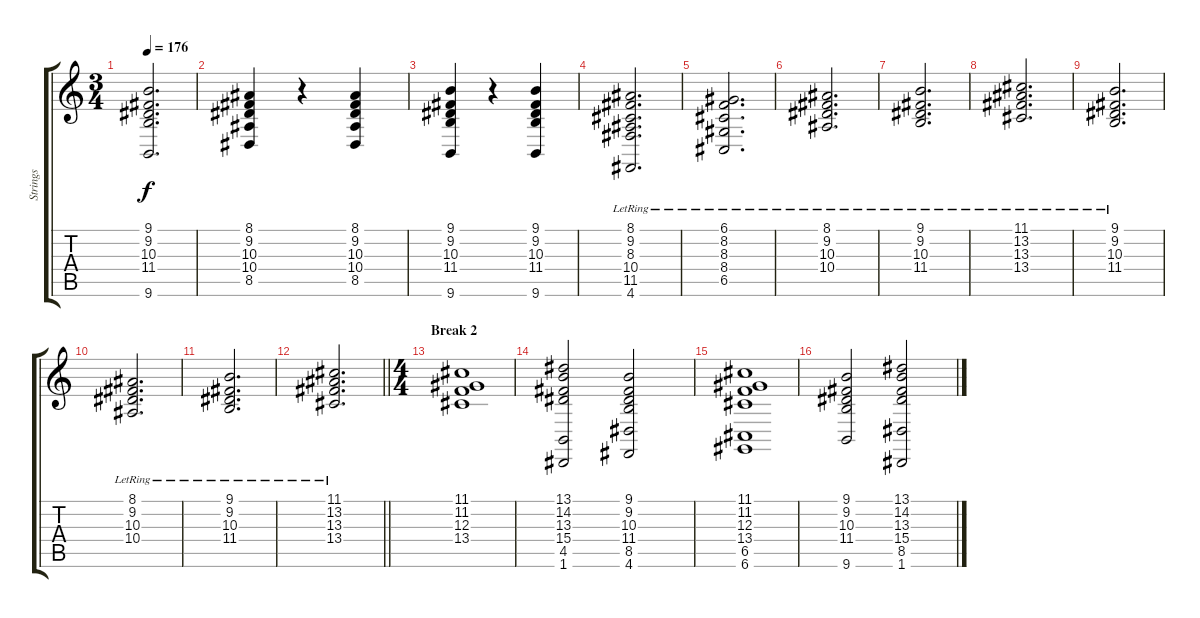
\track ("Strings" "Strings") {instrument stringensemble1}
\staff {score tabs}
\tuning (D4 A3 F3 C3 G2 D2) {hide}
\ts (3 4)
\tempo 176
\clef g2
\ks c
(9.1 9.2 10.3 11.4 9.6).2{d dy f} |
(8.1 9.2 10.3 10.4 8.5).4 r.4 (8.1 9.2 10.3 10.4 8.5).4 |
(9.1 9.2 10.3 11.4 9.6).4 r.4 (9.1 9.2 10.3 11.4 9.6).4 |
(8.1{lr} 9.2{lr} 8.3{lr} 10.4{lr} 11.5{lr} 4.6{lr}).2{d} |
(6.1{lr} 8.2{lr} 8.3{lr} 8.4{lr} 6.5{lr}).2{d} |
(8.1{lr} 9.2{lr} 10.3{lr} 10.4{lr}).2{d} |
(9.1{lr} 9.2{lr} 10.3{lr} 11.4{lr}).2{d} |
(11.1{lr} 13.2{lr} 13.3{lr} 13.4{lr}).2{d} |
(9.1{lr} 9.2{lr} 10.3{lr} 11.4{lr}).2{d} |
(8.1{lr} 9.2{lr} 10.3{lr} 10.4{lr}).2{d} |
(9.1{lr} 9.2{lr} 10.3{lr} 11.4{lr}).2{d} |
\barLineRight lightlight
(11.1{lr} 13.2{lr} 13.3{lr} 13.4{lr}).2{d} |
\ts (4 4)
\section ("" "Break 2")
(11.1 11.2 12.3 13.4).1 |
(13.1 14.2 13.3 15.4 4.5 1.6).2 (9.1 9.2 10.3 11.4 8.5 4.6).2 |
(11.1 11.2 12.3 13.4 6.5 6.6).1 |
(9.1 9.2 10.3 11.4 9.6).2 (13.1 14.2 13.3 15.4 8.5 1.6).2
